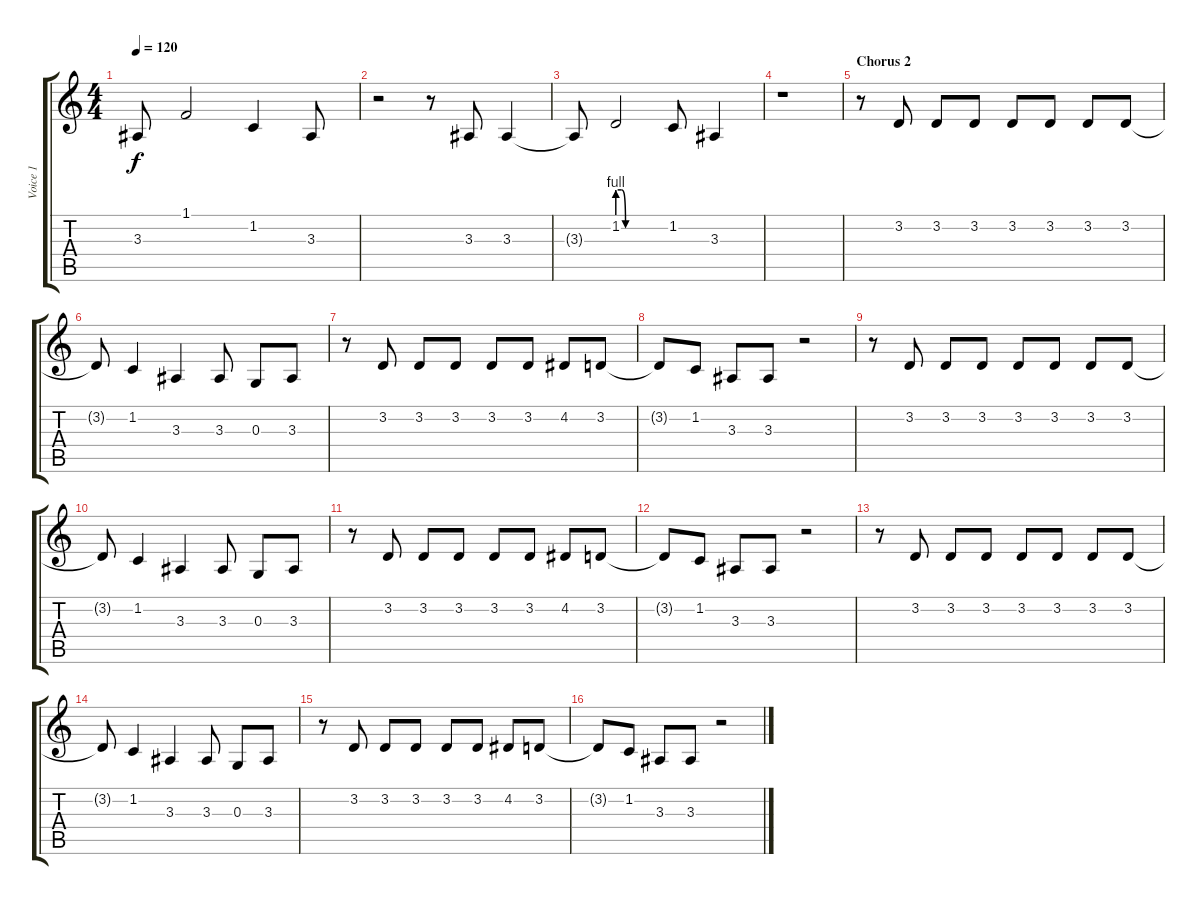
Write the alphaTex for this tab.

\track ("Voice 1" "Voice 1") {instrument oboe}
\staff {score tabs}
\tuning (E4 B3 G3 D3 A2 E2) {hide}
\ts (4 4)
\tempo 120
\clef g2
\ks c
3.3{t}.8{dy f} 1.1.2 1.2.4 3.3.8 |
r.2 r.8 3.3.8 3.3.4 |
3.3{t}.8 1.2{be (custom 0 4 5 4 10 0 20 0 40 0 60 0)}.2 1.2.8 3.3.4 |
r.1 |
\section ("" "Chorus 2")
r.8 3.2.8 3.2.8 3.2.8 3.2.8 3.2.8 3.2.8 3.2.8 |
3.2{t}.8 1.2.4 3.3.4 3.3.8 0.3.8 3.3.8 |
r.8 3.2.8 3.2.8 3.2.8 3.2.8 3.2.8 4.2.8 3.2.8 |
3.2{t}.8 1.2.8 3.3.8 3.3.8 r.2 |
r.8 3.2.8 3.2.8 3.2.8 3.2.8 3.2.8 3.2.8 3.2.8 |
3.2{t}.8 1.2.4 3.3.4 3.3.8 0.3.8 3.3.8 |
r.8 3.2.8 3.2.8 3.2.8 3.2.8 3.2.8 4.2.8 3.2.8 |
3.2{t}.8 1.2.8 3.3.8 3.3.8 r.2 |
r.8 3.2.8 3.2.8 3.2.8 3.2.8 3.2.8 3.2.8 3.2.8 |
3.2{t}.8 1.2.4 3.3.4 3.3.8 0.3.8 3.3.8 |
r.8 3.2.8 3.2.8 3.2.8 3.2.8 3.2.8 4.2.8 3.2.8 |
3.2{t}.8 1.2.8 3.3.8 3.3.8 r.2
